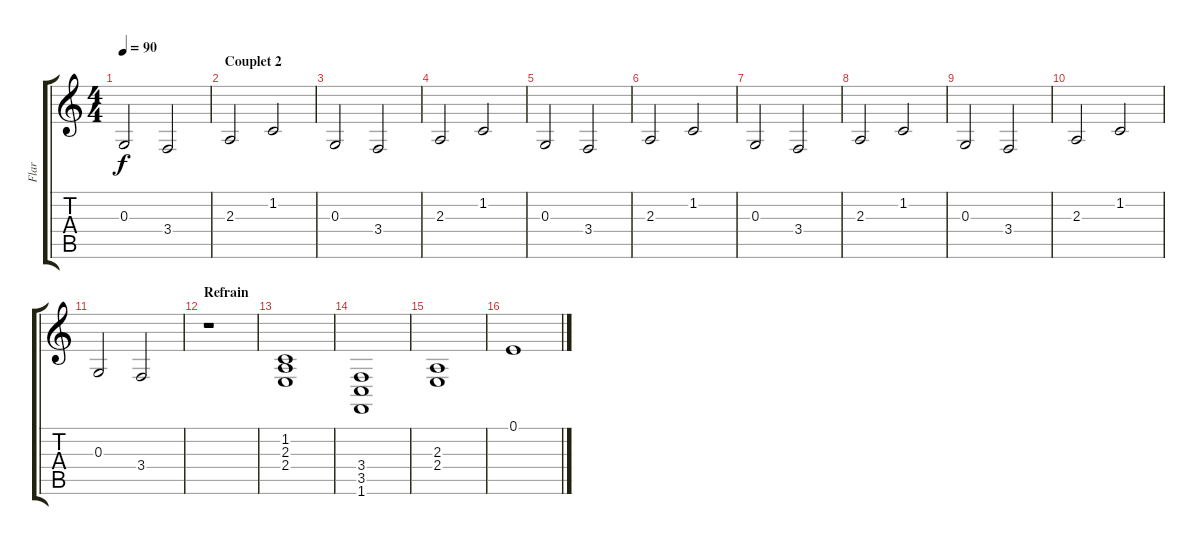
\track ("Flar" "Flar") {instrument synthstrings1}
\staff {score tabs}
\tuning (E4 B3 G3 D3 A2 E2) {hide}
\ts (4 4)
\tempo 90
\clef g2
\ks c
0.3.2{dy f} 3.4.2 |
\section ("" "Couplet 2")
2.3.2 1.2.2 |
0.3.2 3.4.2 |
2.3.2 1.2.2 |
0.3.2 3.4.2 |
2.3.2 1.2.2 |
0.3.2 3.4.2 |
2.3.2 1.2.2 |
0.3.2 3.4.2 |
2.3.2 1.2.2 |
0.3.2 3.4.2 |
\section ("" "Refrain")
r.1 |
(1.2 2.3 2.4).1 |
(3.4 3.5 1.6).1 |
(2.3 2.4).1 |
0.1.1
